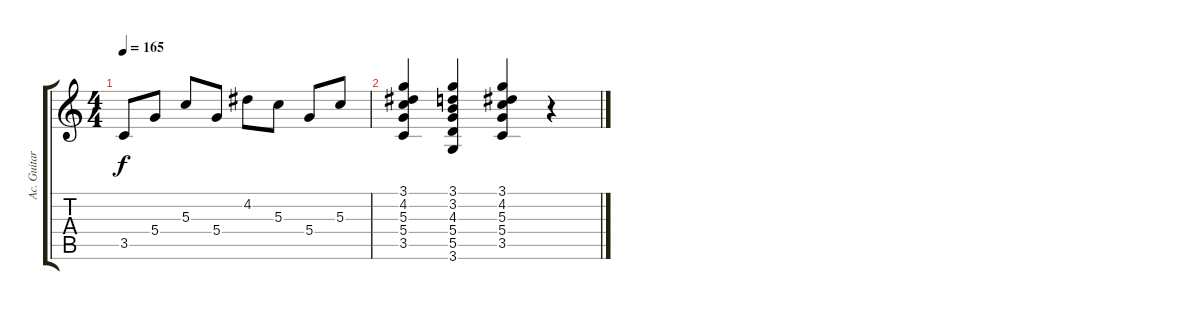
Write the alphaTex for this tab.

\track ("Ac. Guitar 2" "Ac. Guitar") {instrument acousticguitarsteel}
\staff {score tabs}
\tuning (E4 B3 G3 D3 A2 E2) {hide}
\ts (4 4)
\tempo 165
\clef g2
\ks c
3.5.8{dy f} 5.4.8 5.3.8 5.4.8 4.2.8 5.3.8 5.4.8 5.3.8 |
(3.1 4.2 5.3 5.4 3.5).4 (3.1 3.2 4.3 5.4 5.5 3.6).4 (3.1 4.2 5.3 5.4 3.5).4 r.4
